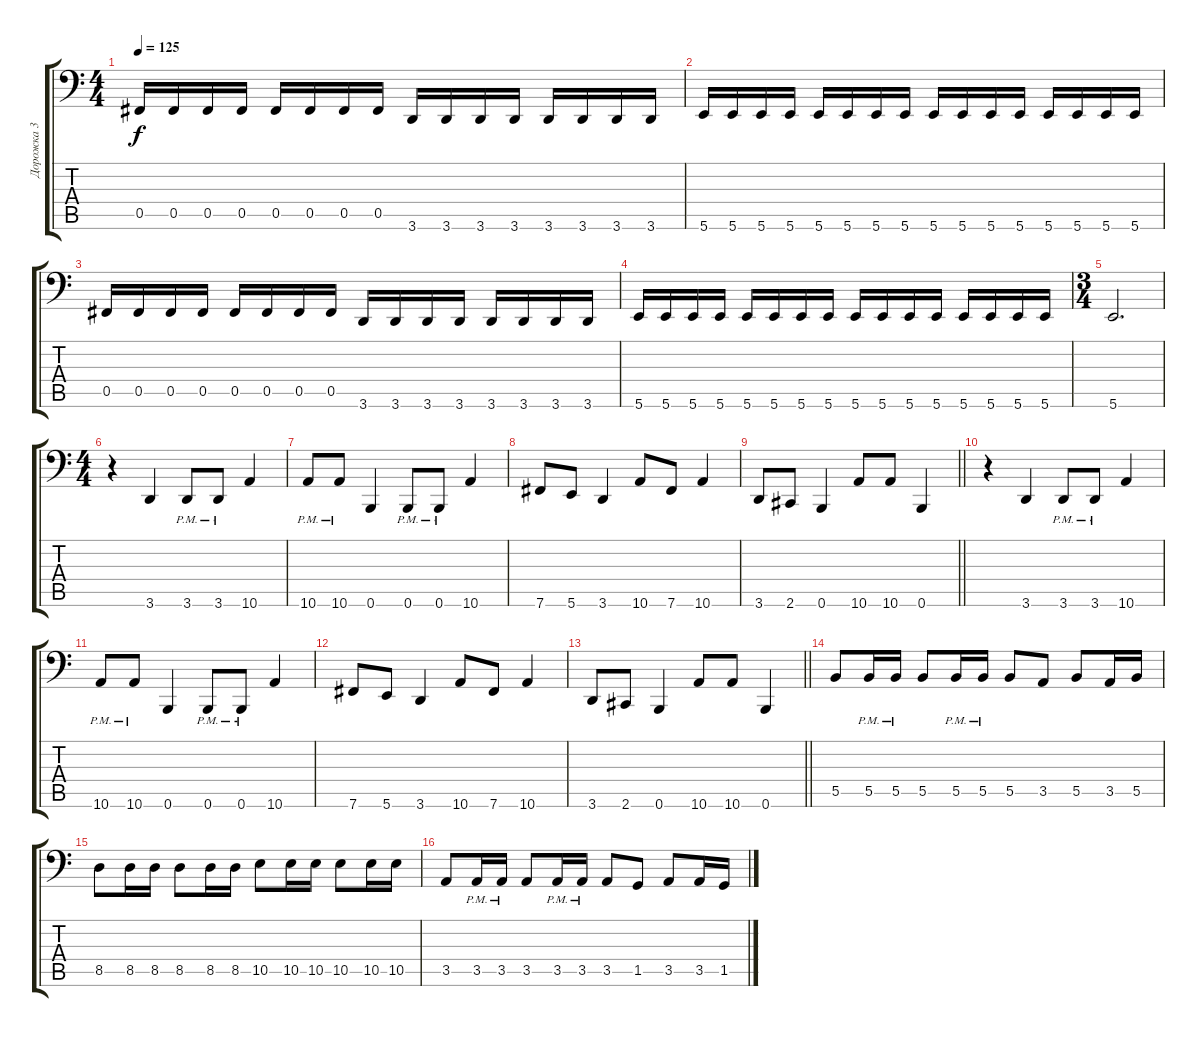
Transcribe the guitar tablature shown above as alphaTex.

\track ("Дорожка 3" "Дорожка 3") {instrument electricbassfinger}
\staff {score tabs}
\tuning (Db3 Ab2 E2 B1 Gb1 B0) {hide}
\ts (4 4)
\tempo 125
\clef f4
\ks c
0.5.16{dy f} 0.5.16 0.5.16 0.5.16 0.5.16 0.5.16 0.5.16 0.5.16 3.6.16 3.6.16 3.6.16 3.6.16 3.6.16 3.6.16 3.6.16 3.6.16 |
5.6.16 5.6.16 5.6.16 5.6.16 5.6.16 5.6.16 5.6.16 5.6.16 5.6.16 5.6.16 5.6.16 5.6.16 5.6.16 5.6.16 5.6.16 5.6.16 |
0.5.16 0.5.16 0.5.16 0.5.16 0.5.16 0.5.16 0.5.16 0.5.16 3.6.16 3.6.16 3.6.16 3.6.16 3.6.16 3.6.16 3.6.16 3.6.16 |
5.6.16 5.6.16 5.6.16 5.6.16 5.6.16 5.6.16 5.6.16 5.6.16 5.6.16 5.6.16 5.6.16 5.6.16 5.6.16 5.6.16 5.6.16 5.6.16 |
\ts (3 4)
5.6.2{d} |
\ts (4 4)
r.4 3.6.4 3.6{pm}.8 3.6{pm}.8 10.6.4 |
10.6{pm}.8 10.6{pm}.8 0.6.4 0.6{pm}.8 0.6{pm}.8 10.6.4 |
7.6.8 5.6.8 3.6.4 10.6.8 7.6.8 10.6.4 |
\barLineRight lightlight
3.6.8 2.6.8 0.6.4 10.6.8 10.6.8 0.6.4 |
r.4 3.6.4 3.6{pm}.8 3.6{pm}.8 10.6.4 |
10.6{pm}.8 10.6{pm}.8 0.6.4 0.6{pm}.8 0.6{pm}.8 10.6.4 |
7.6.8 5.6.8 3.6.4 10.6.8 7.6.8 10.6.4 |
\barLineRight lightlight
3.6.8 2.6.8 0.6.4 10.6.8 10.6.8 0.6.4 |
\section ("" " ")
5.5.8 5.5{pm}.16 5.5{pm}.16 5.5.8 5.5{pm}.16 5.5{pm}.16 5.5.8 3.5.8 5.5.8 3.5.16 5.5.16 |
8.5.8 8.5.16 8.5.16 8.5.8 8.5.16 8.5.16 10.5.8 10.5.16 10.5.16 10.5.8 10.5.16 10.5.16 |
3.5.8 3.5{pm}.16 3.5{pm}.16 3.5.8 3.5{pm}.16 3.5{pm}.16 3.5.8 1.5.8 3.5.8 3.5.16 1.5.16
